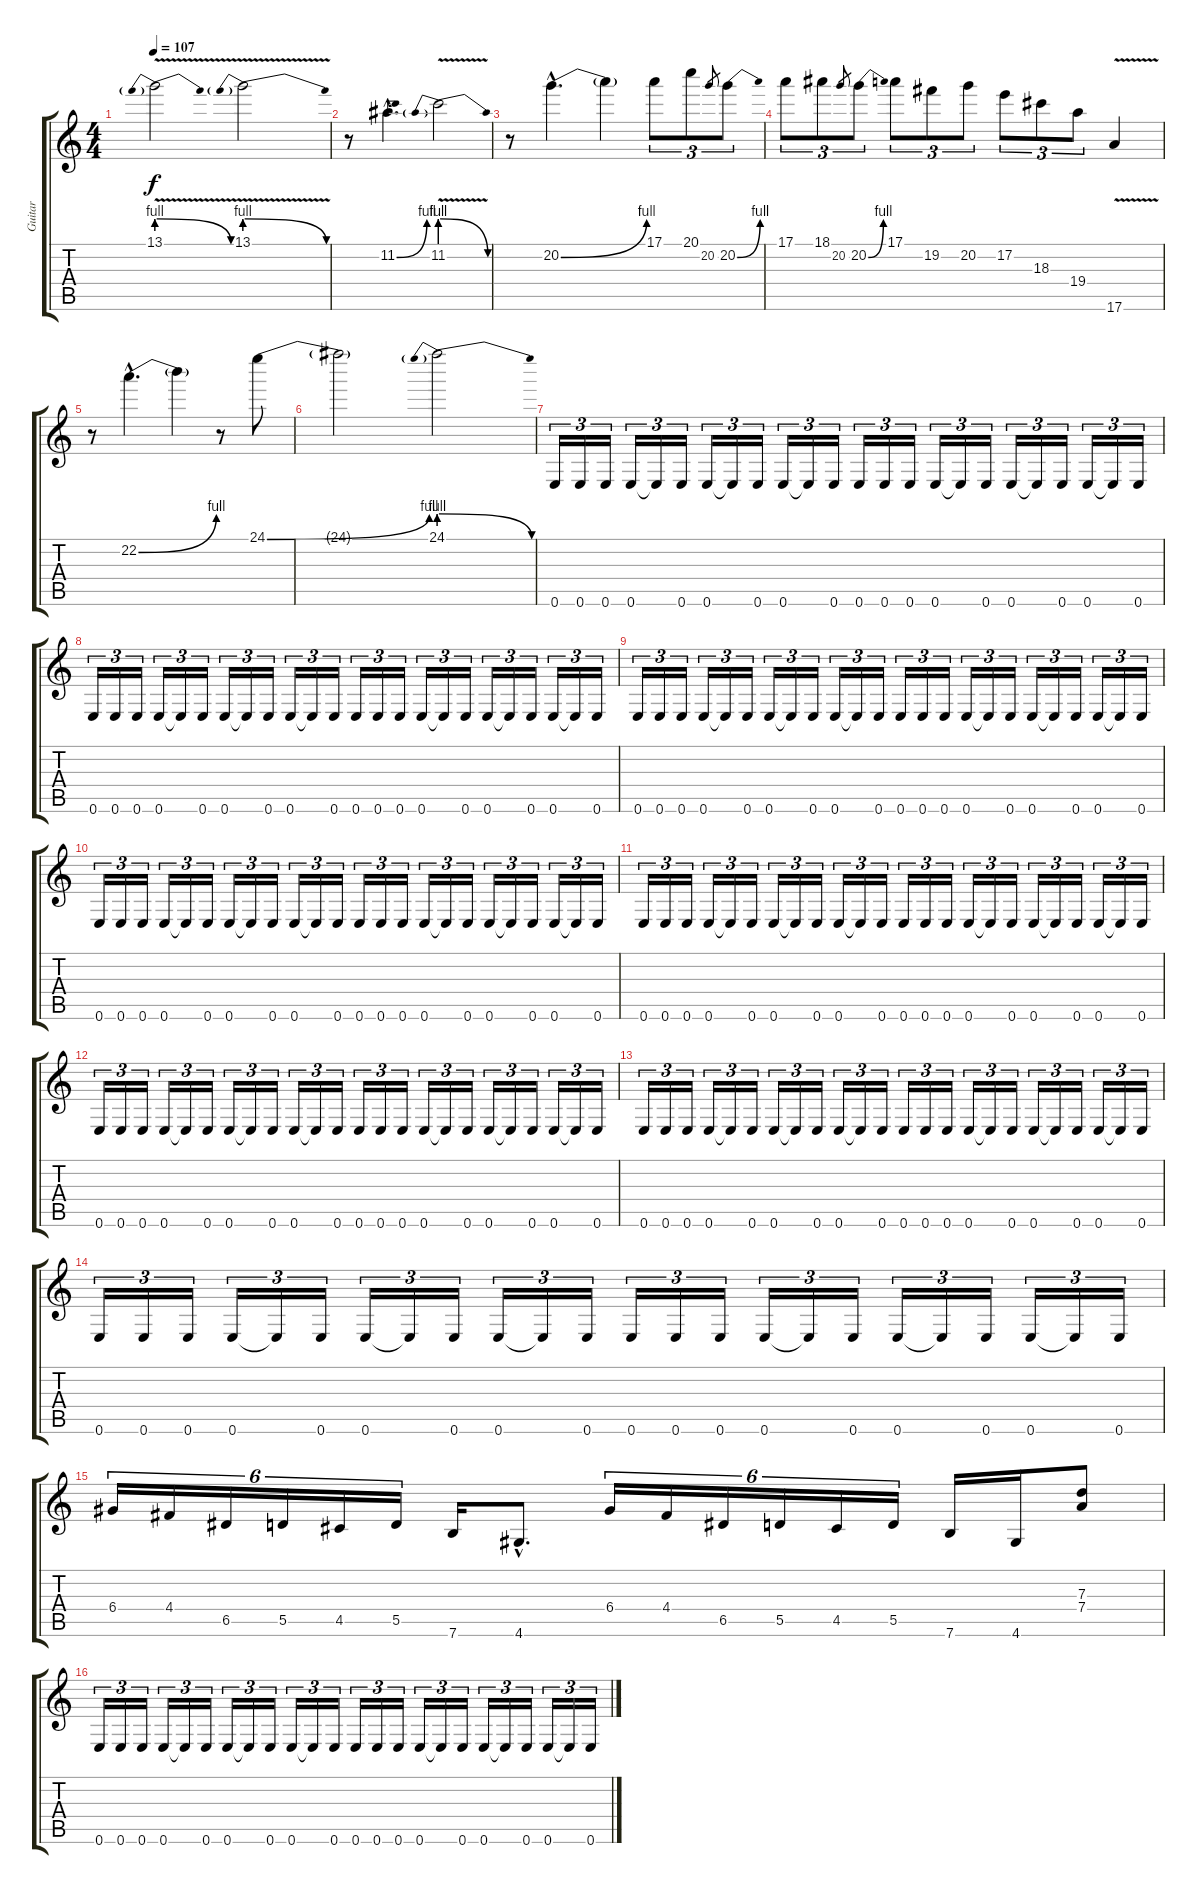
\track ("Guitar" "Guitar") {instrument distortionguitar}
\staff {score tabs}
\tuning (E4 B3 G3 D3 A2 E2) {hide}
\ts (4 4)
\tempo 107
\clef g2
\ks c
13.1{be (prebendrelease 0 4 60 0) v}.2{dy f} 13.1{be (prebendrelease 0 4 60 0) v}.2 |
r.8 11.2{be (bend 0 0 60 4) hac}.4{d} 11.2{be (prebendrelease 0 4 60 0) v}.2 |
r.8 20.2{be (bend 0 0 60 4) hac}.4{d} 20.2{t}.4 17.1.8{tu (3 2)} 20.1.8{tu (3 2)} 20.2.8{gr} 20.2{be (bend 0 0 60 4)}.8{tu (3 2)} |
17.1.8{tu (3 2)} 18.1.8{tu (3 2)} 20.2.8{gr} 20.2{be (bend 0 0 60 4)}.8{tu (3 2)} 17.1.8{tu (3 2)} 19.2.8{tu (3 2)} 20.2.8{tu (3 2)} 17.2.8{tu (3 2)} 18.3.8{tu (3 2)} 19.4.8{tu (3 2)} 17.6{v}.4 |
r.8 22.2{be (bend 0 0 60 4) hac}.4{d} 22.2{t}.4 r.8 24.1{be (bend 0 0 60 4)}.8 |
24.1{t}.2 24.1{be (prebendrelease 0 4 60 0)}.2 |
0.6.16{tu (3 2)} 0.6.16{tu (3 2)} 0.6.16{tu (3 2)} 0.6.16{tu (3 2)} 0.6{t}.16{tu (3 2)} 0.6.16{tu (3 2)} 0.6.16{tu (3 2)} 0.6{t}.16{tu (3 2)} 0.6.16{tu (3 2)} 0.6.16{tu (3 2)} 0.6{t}.16{tu (3 2)} 0.6.16{tu (3 2)} 0.6.16{tu (3 2)} 0.6.16{tu (3 2)} 0.6.16{tu (3 2)} 0.6.16{tu (3 2)} 0.6{t}.16{tu (3 2)} 0.6.16{tu (3 2)} 0.6.16{tu (3 2)} 0.6{t}.16{tu (3 2)} 0.6.16{tu (3 2)} 0.6.16{tu (3 2)} 0.6{t}.16{tu (3 2)} 0.6.16{tu (3 2)} |
0.6.16{tu (3 2)} 0.6.16{tu (3 2)} 0.6.16{tu (3 2)} 0.6.16{tu (3 2)} 0.6{t}.16{tu (3 2)} 0.6.16{tu (3 2)} 0.6.16{tu (3 2)} 0.6{t}.16{tu (3 2)} 0.6.16{tu (3 2)} 0.6.16{tu (3 2)} 0.6{t}.16{tu (3 2)} 0.6.16{tu (3 2)} 0.6.16{tu (3 2)} 0.6.16{tu (3 2)} 0.6.16{tu (3 2)} 0.6.16{tu (3 2)} 0.6{t}.16{tu (3 2)} 0.6.16{tu (3 2)} 0.6.16{tu (3 2)} 0.6{t}.16{tu (3 2)} 0.6.16{tu (3 2)} 0.6.16{tu (3 2)} 0.6{t}.16{tu (3 2)} 0.6.16{tu (3 2)} |
0.6.16{tu (3 2)} 0.6.16{tu (3 2)} 0.6.16{tu (3 2)} 0.6.16{tu (3 2)} 0.6{t}.16{tu (3 2)} 0.6.16{tu (3 2)} 0.6.16{tu (3 2)} 0.6{t}.16{tu (3 2)} 0.6.16{tu (3 2)} 0.6.16{tu (3 2)} 0.6{t}.16{tu (3 2)} 0.6.16{tu (3 2)} 0.6.16{tu (3 2)} 0.6.16{tu (3 2)} 0.6.16{tu (3 2)} 0.6.16{tu (3 2)} 0.6{t}.16{tu (3 2)} 0.6.16{tu (3 2)} 0.6.16{tu (3 2)} 0.6{t}.16{tu (3 2)} 0.6.16{tu (3 2)} 0.6.16{tu (3 2)} 0.6{t}.16{tu (3 2)} 0.6.16{tu (3 2)} |
0.6.16{tu (3 2)} 0.6.16{tu (3 2)} 0.6.16{tu (3 2)} 0.6.16{tu (3 2)} 0.6{t}.16{tu (3 2)} 0.6.16{tu (3 2)} 0.6.16{tu (3 2)} 0.6{t}.16{tu (3 2)} 0.6.16{tu (3 2)} 0.6.16{tu (3 2)} 0.6{t}.16{tu (3 2)} 0.6.16{tu (3 2)} 0.6.16{tu (3 2)} 0.6.16{tu (3 2)} 0.6.16{tu (3 2)} 0.6.16{tu (3 2)} 0.6{t}.16{tu (3 2)} 0.6.16{tu (3 2)} 0.6.16{tu (3 2)} 0.6{t}.16{tu (3 2)} 0.6.16{tu (3 2)} 0.6.16{tu (3 2)} 0.6{t}.16{tu (3 2)} 0.6.16{tu (3 2)} |
0.6.16{tu (3 2)} 0.6.16{tu (3 2)} 0.6.16{tu (3 2)} 0.6.16{tu (3 2)} 0.6{t}.16{tu (3 2)} 0.6.16{tu (3 2)} 0.6.16{tu (3 2)} 0.6{t}.16{tu (3 2)} 0.6.16{tu (3 2)} 0.6.16{tu (3 2)} 0.6{t}.16{tu (3 2)} 0.6.16{tu (3 2)} 0.6.16{tu (3 2)} 0.6.16{tu (3 2)} 0.6.16{tu (3 2)} 0.6.16{tu (3 2)} 0.6{t}.16{tu (3 2)} 0.6.16{tu (3 2)} 0.6.16{tu (3 2)} 0.6{t}.16{tu (3 2)} 0.6.16{tu (3 2)} 0.6.16{tu (3 2)} 0.6{t}.16{tu (3 2)} 0.6.16{tu (3 2)} |
0.6.16{tu (3 2)} 0.6.16{tu (3 2)} 0.6.16{tu (3 2)} 0.6.16{tu (3 2)} 0.6{t}.16{tu (3 2)} 0.6.16{tu (3 2)} 0.6.16{tu (3 2)} 0.6{t}.16{tu (3 2)} 0.6.16{tu (3 2)} 0.6.16{tu (3 2)} 0.6{t}.16{tu (3 2)} 0.6.16{tu (3 2)} 0.6.16{tu (3 2)} 0.6.16{tu (3 2)} 0.6.16{tu (3 2)} 0.6.16{tu (3 2)} 0.6{t}.16{tu (3 2)} 0.6.16{tu (3 2)} 0.6.16{tu (3 2)} 0.6{t}.16{tu (3 2)} 0.6.16{tu (3 2)} 0.6.16{tu (3 2)} 0.6{t}.16{tu (3 2)} 0.6.16{tu (3 2)} |
0.6.16{tu (3 2)} 0.6.16{tu (3 2)} 0.6.16{tu (3 2)} 0.6.16{tu (3 2)} 0.6{t}.16{tu (3 2)} 0.6.16{tu (3 2)} 0.6.16{tu (3 2)} 0.6{t}.16{tu (3 2)} 0.6.16{tu (3 2)} 0.6.16{tu (3 2)} 0.6{t}.16{tu (3 2)} 0.6.16{tu (3 2)} 0.6.16{tu (3 2)} 0.6.16{tu (3 2)} 0.6.16{tu (3 2)} 0.6.16{tu (3 2)} 0.6{t}.16{tu (3 2)} 0.6.16{tu (3 2)} 0.6.16{tu (3 2)} 0.6{t}.16{tu (3 2)} 0.6.16{tu (3 2)} 0.6.16{tu (3 2)} 0.6{t}.16{tu (3 2)} 0.6.16{tu (3 2)} |
0.6.16{tu (3 2)} 0.6.16{tu (3 2)} 0.6.16{tu (3 2)} 0.6.16{tu (3 2)} 0.6{t}.16{tu (3 2)} 0.6.16{tu (3 2)} 0.6.16{tu (3 2)} 0.6{t}.16{tu (3 2)} 0.6.16{tu (3 2)} 0.6.16{tu (3 2)} 0.6{t}.16{tu (3 2)} 0.6.16{tu (3 2)} 0.6.16{tu (3 2)} 0.6.16{tu (3 2)} 0.6.16{tu (3 2)} 0.6.16{tu (3 2)} 0.6{t}.16{tu (3 2)} 0.6.16{tu (3 2)} 0.6.16{tu (3 2)} 0.6{t}.16{tu (3 2)} 0.6.16{tu (3 2)} 0.6.16{tu (3 2)} 0.6{t}.16{tu (3 2)} 0.6.16{tu (3 2)} |
6.4.16{tu (6 4)} 4.4.16{tu (6 4)} 6.5.16{tu (6 4)} 5.5.16{tu (6 4)} 4.5.16{tu (6 4)} 5.5.16{tu (6 4)} 7.6.16 4.6{hac}.8{d} 6.4.16{tu (6 4)} 4.4.16{tu (6 4)} 6.5.16{tu (6 4)} 5.5.16{tu (6 4)} 4.5.16{tu (6 4)} 5.5.16{tu (6 4)} 7.6.16 4.6.16 (7.3 7.4).8 |
0.6.16{tu (3 2)} 0.6.16{tu (3 2)} 0.6.16{tu (3 2)} 0.6.16{tu (3 2)} 0.6{t}.16{tu (3 2)} 0.6.16{tu (3 2)} 0.6.16{tu (3 2)} 0.6{t}.16{tu (3 2)} 0.6.16{tu (3 2)} 0.6.16{tu (3 2)} 0.6{t}.16{tu (3 2)} 0.6.16{tu (3 2)} 0.6.16{tu (3 2)} 0.6.16{tu (3 2)} 0.6.16{tu (3 2)} 0.6.16{tu (3 2)} 0.6{t}.16{tu (3 2)} 0.6.16{tu (3 2)} 0.6.16{tu (3 2)} 0.6{t}.16{tu (3 2)} 0.6.16{tu (3 2)} 0.6.16{tu (3 2)} 0.6{t}.16{tu (3 2)} 0.6.16{tu (3 2)}
